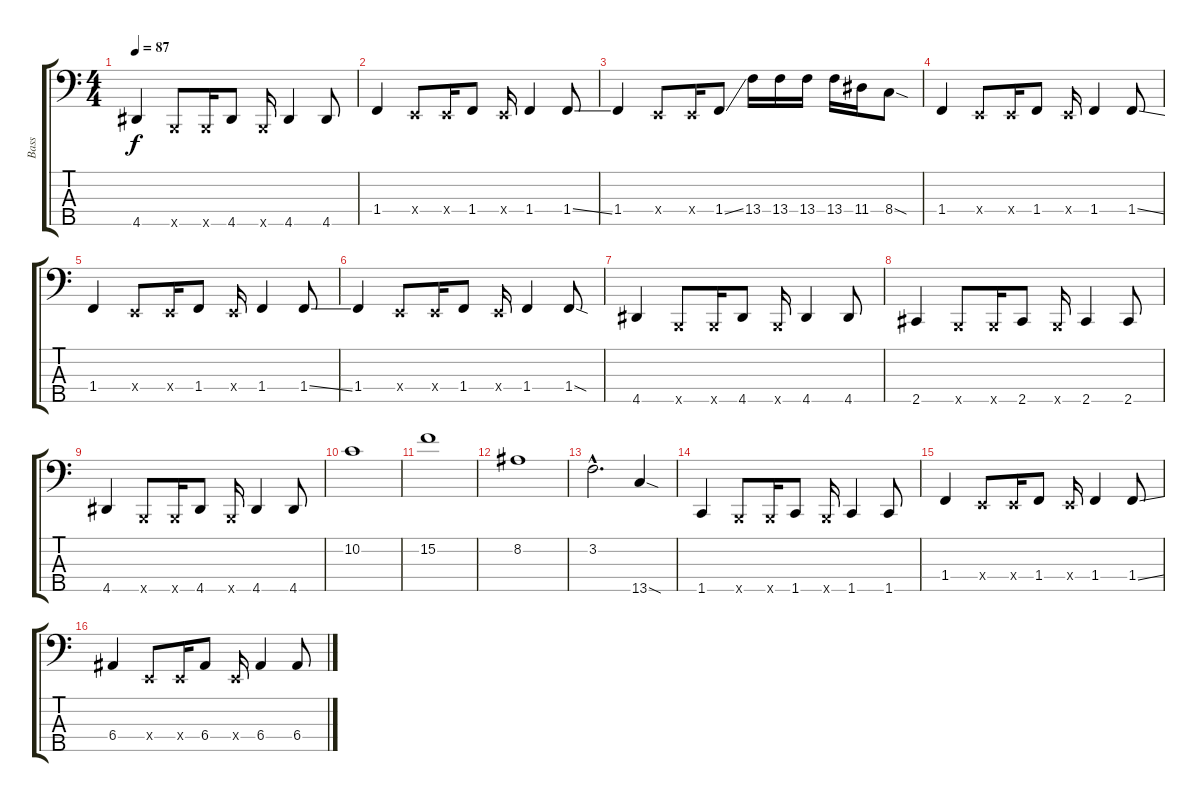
\track ("Bass" "Bass") {instrument electricbasspick}
\staff {score tabs}
\tuning (G2 D2 A1 E1 B0) {hide}
\ts (4 4)
\tempo 87
\clef f4
\ks c
4.5.4{dy f} 0.5{x}.8 0.5{x}.16 4.5.8 0.5{x}.16 4.5.4 4.5.8 |
1.4.4 0.4{x}.8 0.4{x}.16 1.4.8 0.4{x}.16 1.4.4 1.4{ss}.8 |
1.4.4 0.4{x}.8 0.4{x}.16 1.4{ss}.8 13.4.16 13.4.16 13.4.16 13.4.16 11.4.16 8.4{sod}.8 |
1.4.4 0.4{x}.8 0.4{x}.16 1.4.8 0.4{x}.16 1.4.4 1.4{ss}.8 |
1.4.4 0.4{x}.8 0.4{x}.16 1.4.8 0.4{x}.16 1.4.4 1.4{ss}.8 |
1.4.4 0.4{x}.8 0.4{x}.16 1.4.8 0.4{x}.16 1.4.4 1.4{sod}.8 |
4.5.4 0.5{x}.8 0.5{x}.16 4.5.8 0.5{x}.16 4.5.4 4.5.8 |
2.5.4 0.5{x}.8 0.5{x}.16 2.5.8 0.5{x}.16 2.5.4 2.5.8 |
4.5.4 0.5{x}.8 0.5{x}.16 4.5.8 0.5{x}.16 4.5.4 4.5.8 |
10.2.1 |
15.2.1 |
8.2.1 |
3.2{hac}.2{d} 13.5{sod}.4 |
1.5.4 0.5{x}.8 0.5{x}.16 1.5.8 0.5{x}.16 1.5.4 1.5.8 |
1.4.4 0.4{x}.8 0.4{x}.16 1.4.8 0.4{x}.16 1.4.4 1.4{ss}.8 |
6.4.4 0.4{x}.8 0.4{x}.16 6.4.8 0.4{x}.16 6.4.4 6.4{ss}.8
